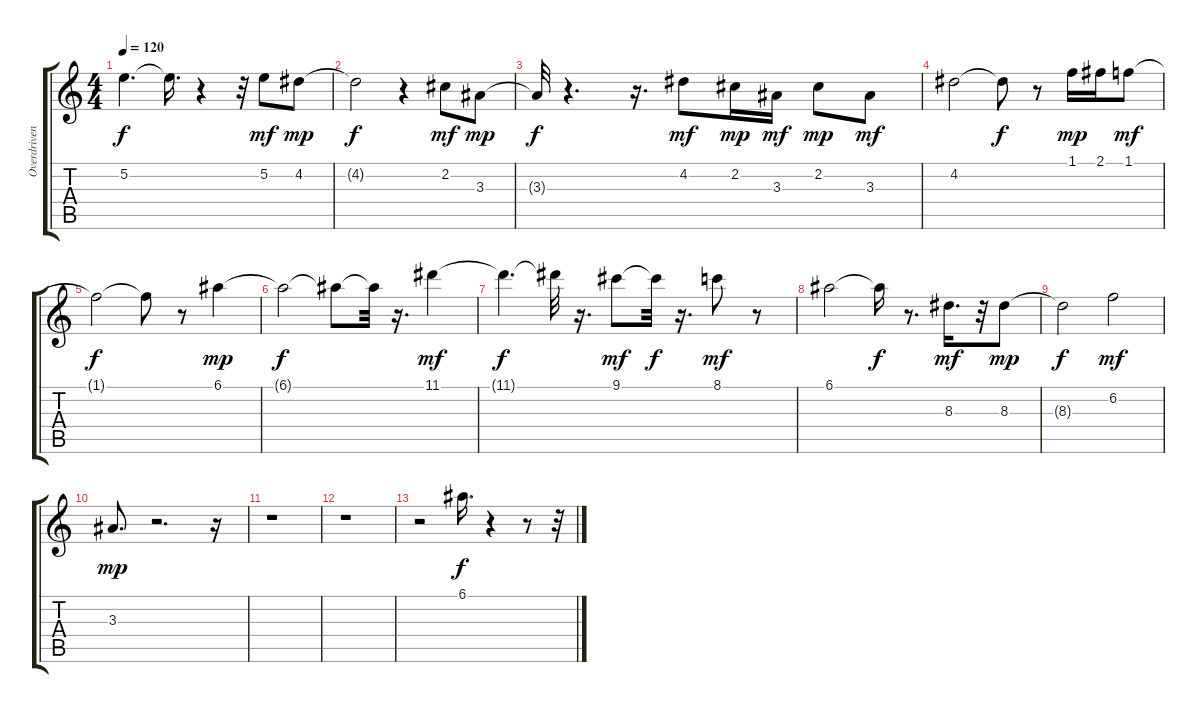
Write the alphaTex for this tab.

\track ("Overdriven Guitar" "Overdriven") {instrument overdrivenguitar}
\staff {score tabs}
\tuning (E4 B3 G3 D3 A2 E2) {hide}
\ts (4 4)
\tempo 120
\clef g2
\ks c
5.2{t}.4{d dy f} 5.2{t}.16{d} r.4 r.32 5.2.8{dy mf} 4.2.8{dy mp} |
4.2{t}.2{dy f} r.4 2.2.8{dy mf} 3.3.8{dy mp} |
3.3{t}.32{dy f} r.4{d} r.16{d} 4.2.8{dy mf} 2.2.16{dy mp} 3.3.16{dy mf} 2.2.8{dy mp} 3.3.8{dy mf} |
4.2.2 4.2{t}.8{dy f} r.8 1.1.16{dy mp} 2.1.16 1.1.8{dy mf} |
1.1{t}.2{dy f} 1.1{t}.8 r.8 6.1.4{dy mp} |
6.1{t}.2{dy f} 6.1{t}.8 6.1{t}.32 r.16{d} 11.1.4{dy mf} |
11.1{t}.4{d dy f} 11.1{t}.32 r.16{d} 9.1.8{dy mf} 9.1{t}.32{dy f} r.16{d} 8.1.8{dy mf} r.8 |
6.1.2 6.1{t}.16{dy f} r.8{d} 8.3.16{d dy mf} r.32 8.3.8{dy mp} |
8.3{t}.2{dy f} 6.2.2{dy mf} |
3.3.8{d dy mp} r.2{d} r.16 |
r.1 |
r.1 |
r.2 6.1.16{d dy f} r.4 r.8 r.32
